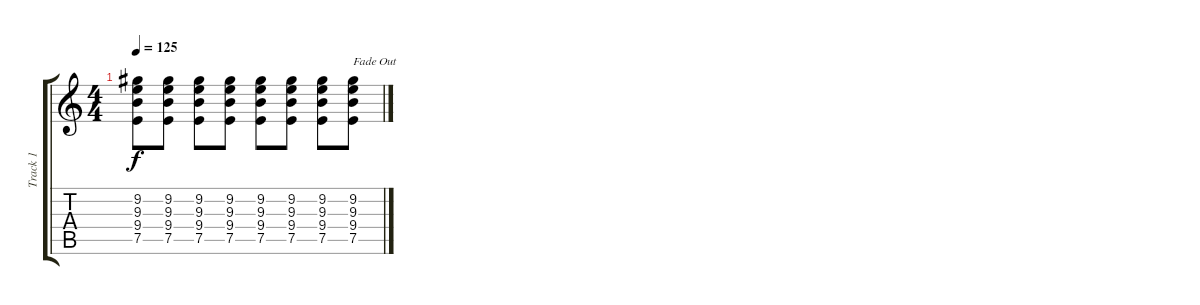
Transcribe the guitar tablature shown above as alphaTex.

\track ("Track 1" "Track 1") {instrument electricguitarclean}
\staff {score tabs}
\tuning (E4 B3 G3 D3 A2 E2) {hide}
\ts (4 4)
\tempo 125
\clef g2
\ks c
(9.2 9.3 9.4 7.5).8{dy f} (9.2 9.3 9.4 7.5).8 (9.2 9.3 9.4 7.5).8 (9.2 9.3 9.4 7.5).8 (9.2 9.3 9.4 7.5).8 (9.2 9.3 9.4 7.5).8 (9.2 9.3 9.4 7.5).8 (9.2 9.3 9.4 7.5).8{txt "Fade Out"}
